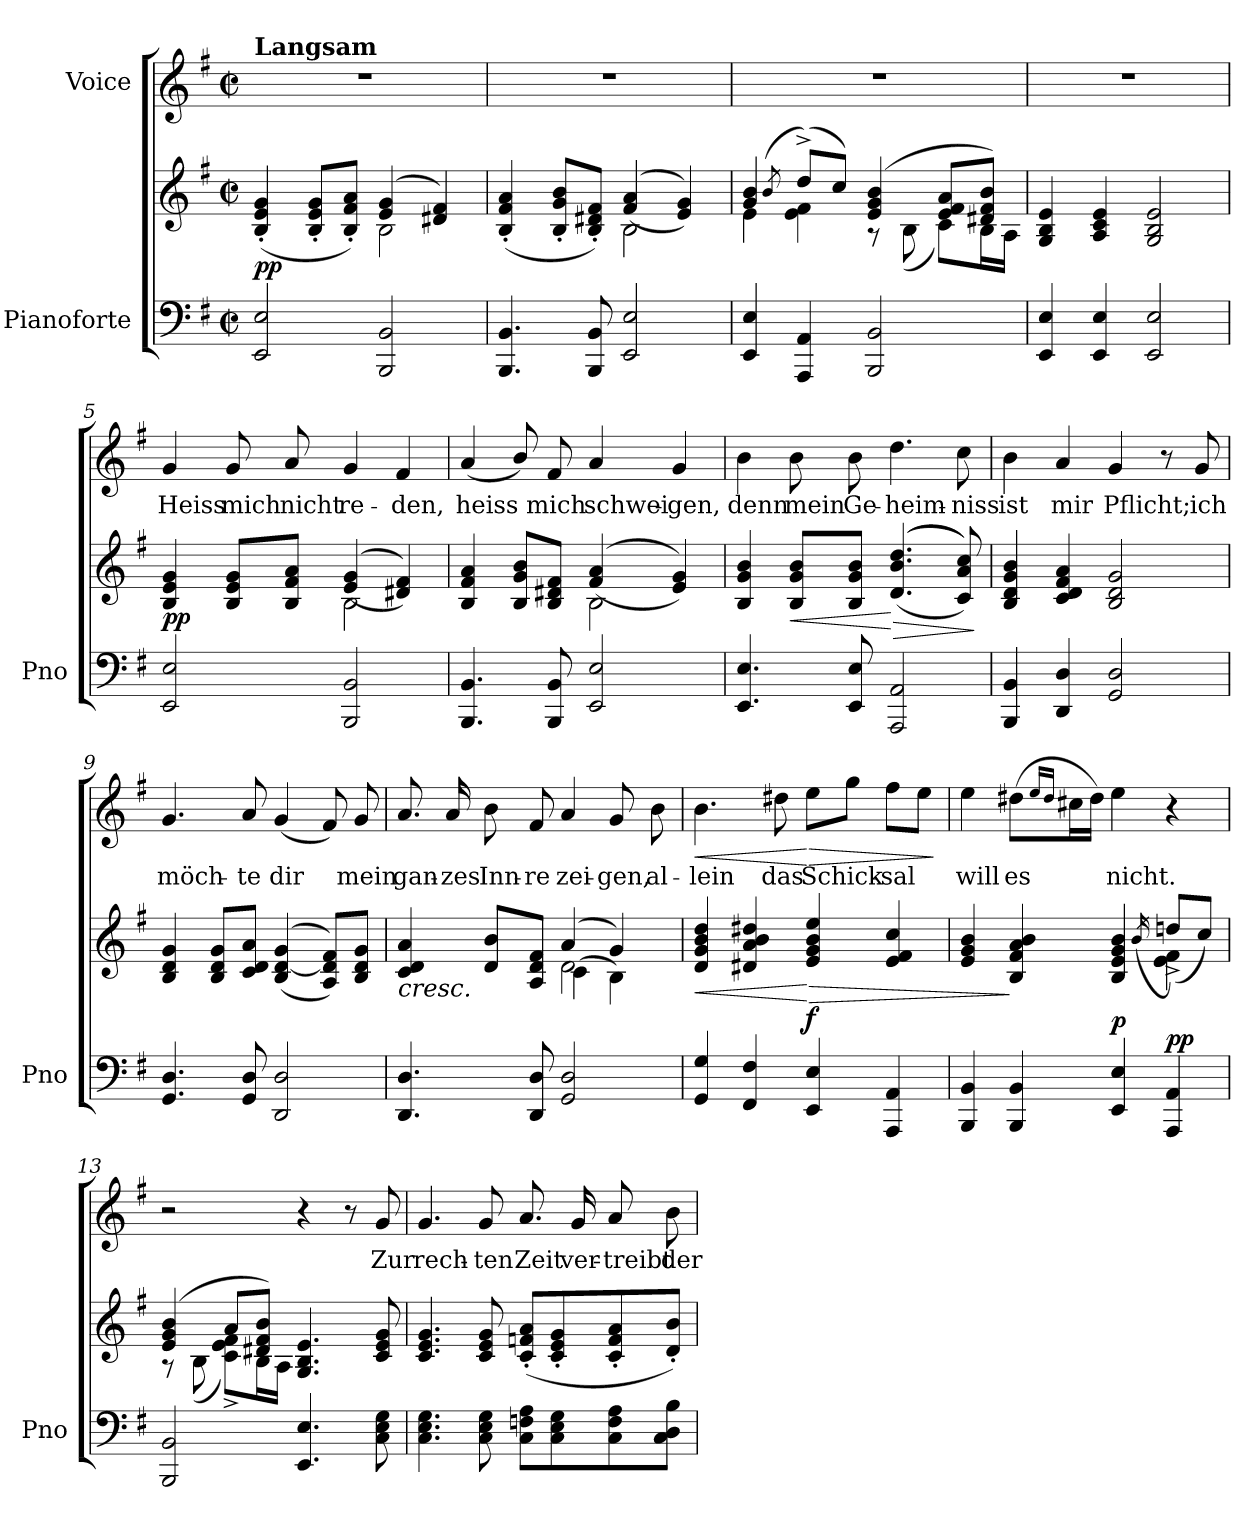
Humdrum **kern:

**kern	**kern	**dynam	**kern	**text	**dynam
*part2	*part2	*part2	*part1	*part1	*part1
*staff3	*staff2	*staff2/3	*staff1	*staff1	*staff1
*I"Pianoforte	*	*	*I"Voice	*	*
*I'Pno	*	*	*	*	*
*clefF4	*clefG2	*	*clefG2	*	*
*k[f#]	*k[f#]	*	*k[f#]	*	*
*G:	*G:	*	*G:	*	*
*M2/2	*M2/2	*	*M2/2	*	*
*met(c|)	*met(c|)	*	*met(c|)	*	*
=1	=1	=1	=1	=1	=1
*	*^	*	*	*	*
!	!	!	!	!LO:TX:a:B:t=Langsam	!	!
!	!	!	!LO:DY:b	!	!	!
2EE/ 2E/	(<4B/'< 4e/'< 4g/'<	2ryy	pp	1r	.	.
.	8B/'< 8e/'< 8g/'<L	.	.	.	.	.
.	8B/'< 8f#/'< 8a/'<J)	.	.	.	.	.
2BBB/ 2BB/	(4e/ 4g/	2B\	.	.	.	.
.	4d#X/ 4f#/)	.	.	.	.	.
=2	=2	=2	=2	=2	=2	=2
4.BBB/ 4.BB/	(<4B/'< 4f#/'< 4a/'<	2ryy	.	1r	.	.
.	8B/'< 8g/'< 8b/'<L	.	.	.	.	.
8BBB/ 8BB/	8B/'< 8d#X/'< 8f#/'<J)	.	.	.	.	.
2EE/ 2E/	((4f#/ 4a/	2B\	.	.	.	.
.	4e/ 4g/))	.	.	.	.	.
=3	=3	=3	=3	=3	=3	=3
4EE/ 4E/	4g/ 4b/	4e\	.	1r	.	.
.	(>8qb/	.	.	.	.	.
4AAA/ 4AA/	(8dd^/L)	4e\ 4f#\	.	.	.	.
.	8cc/J)	.	.	.	.	.
2BBB/ 2BB/	(4e/ 4g/ 4b/	8r	.	.	.	.
.	.	(8B\	.	.	.	.
.	8e/ 8f#/ 8a/L	8c\L)	.	.	.	.
.	8d#X/ 8f#/ 8b/J)	16B\L	.	.	.	.
.	.	16A\JJ	.	.	.	.
*	*v	*v	*	*	*	*
=4	=4	=4	=4	=4	=4
4EE/ 4E/	4G/ 4B/ 4e/	.	1r	.	.
4EE/ 4E/	4A/ 4c/ 4e/	.	.	.	.
2EE/ 2E/	2G/ 2B/ 2e/	.	.	.	.
!!LO:LB:g=z
=5	=5	=5	=5	=5	=5
*	*^	*	*	*	*
!	!	!	!LO:DY:a=2	!	!LO:LY:b	!
2EE/ 2E/	4B/ 4e/ 4g/	2ryy	pp	4g/	Heiss	.
!	!	!	!	!	!LO:LY:b	!
.	8B/ 8e/ 8g/L	.	.	8g/	mich	.
!	!	!	!	!	!LO:LY:b	!
.	8B/ 8f#/ 8a/J	.	.	8a/	nicht	.
!	!	!	!	!	!LO:LY:b	!
2BBB/ 2BB/	((4e/ 4g/	2B\	.	4g/	re-	.
!	!	!	!	!	!LO:LY:b	!
.	4d#X/ 4f#/))	.	.	4f#/	-den,	.
=6	=6	=6	=6	=6	=6	=6
!	!	!	!	!	!LO:LY:b	!
4.BBB/ 4.BB/	4B/ 4f#/ 4a/	2ryy	.	(<4a/	heiss	.
.	8B/ 8g/ 8b/L	.	.	8b/)	.	.
!	!	!	!	!	!LO:LY:b	!
8BBB/ 8BB/	8B/ 8d#X/ 8f#/J	.	.	8f#/	mich	.
!	!	!	!	!	!LO:LY:b	!
2EE/ 2E/	((4f#/ 4a/	2B\	.	4a/	schwei-	.
!	!	!	!	!	!LO:LY:b	!
.	4e/ 4g/))	.	.	4g/	-gen,	.
*	*v	*v	*	*	*	*
=7	=7	=7	=7	=7	=7
!	!	!	!	!LO:LY:b	!
4.EE/ 4.E/	4B/ 4g/ 4b/	.	4b\	denn	.
!	!	!LO:HP:b	!	!LO:LY:b	!
.	8B/ 8g/ 8b/L	<	8b\	mein	.
!	!	!	!	!LO:LY:b	!
8EE/ 8E/	8B/ 8g/ 8b/J	.	8b\	Ge-	.
!	!	!LO:HP:n=1:b	!	!LO:LY:b	!
2AAA/ 2AA/	(>((<4.d/ 4.b/ 4.dd/	[ >	4.dd\	-heim-	.
!	!	!	!	!LO:LY:b	!
.	8c/ 8a/ 8cc/)))	.	8cc\	-niss	.
.	.	]	.	.	.
!!LO:LB:g=z
=8	=8	=8	=8	=8	=8
!	!	!	!	!LO:LY:b	!
4BBB/ 4BB/	4B/ 4d/ 4g/ 4b/	.	4b\	ist	.
!	!	!	!	!LO:LY:b	!
4DD/ 4D/	4c/ 4d/ 4f#/ 4a/	.	4a/	mir	.
!	!	!	!	!LO:LY:b	!
2GG/ 2D/	2B/ 2d/ 2g/	.	4g/	Pflicht;	.
.	.	.	8r	.	.
!	!	!	!	!LO:LY:b	!
.	.	.	8g/	ich	.
=9	=9	=9	=9	=9	=9
!	!	!	!	!LO:LY:b	!
4.GG/ 4.D/	4B/ 4d/ 4g/	.	4.g/	möch-	.
.	8B/ 8d/ 8g/L	.	.	.	.
!	!	!	!	!LO:LY:b	!
8GG/ 8D/	8c/ 8d/ 8a/J	.	8a/	-te	.
!	!	!	!	!LO:LY:b	!
2DD/ 2D/	(<(4B/ [<4d/ 4g/	.	(4g/	dir	.
.	8A/ 8d/] 8f#/L))	.	8f#/)	.	.
!	!	!	!	!LO:LY:b	!
.	8B/ 8d/ 8g/J	.	8g/	mein	.
=10	=10	=10	=10	=10	=10
*	*^	*	*	*	*
*	*	*^	*	*	*	*
!	!LO:TX:b:i:t=cresc.	!	!	!	!	!	!
!	!	!	!	!	!	!LO:LY:b	!
4.DD/ 4.D/	4c/ 4d/ 4a/	2ryy	2ryy	.	8.a/	gan-	.
!	!	!	!	!	!	!LO:LY:b	!
.	.	.	.	.	16a/	-zes	.
!	!	!	!	!	!	!LO:LY:b	!
.	8d/ 8b/L	.	.	.	8b\	Inn-	.
!	!	!	!	!	!	!LO:LY:b	!
8DD/ 8D/	8A/ 8d/ 8f#/J	.	.	.	8f#/	-re	.
!	!	!	!	!	!	!LO:LY:b	!
2GG/ 2D/	(>4a/	2d\	(4c\	.	4a/	zei-	.
!	!	!	!	!	!	!LO:LY:b	!
.	4g/)	.	4B\)	.	8g/	-gen,	.
!	!	!	!	!	!	!LO:LY:b	!
.	.	.	.	.	8b\	al-	.
*	*v	*v	*v	*	*	*	*
!!LO:LB:g=z
=11	=11	=11	=11	=11	=11
!	!	!LO:HP:b	!	!LO:LY:b	!LO:HP:b
4GG/ 4G/	4d/ 4g/ 4b/ 4dd/	<	4.b\	-lein	<
4FF#/ 4F#/	4d#X/ 4a/ 4b/ 4dd#X/	.	.	.	.
!	!	!	!	!LO:LY:b	!
.	.	.	8dd#X\	das	.
!	!	!LO:HP:n=1:b	!	!LO:LY:b	!LO:HP:n=1:b
!	!	!LO:DY:n=1:a=2	!	!	!
4EE/ 4E/	4e/ 4g/ 4b/ 4ee/	[ > f	8ee\L	Schick-	[ >
.	.	.	8gg\J	.	.
!	!	!	!	!LO:LY:b	!
4AAA/ 4AA/	4e/ 4f#/ 4cc/	.	8ff#\L	-sal	.
.	.	.	8ee\J	.	.
.	.	.	.	.	]
=12	=12	=12	=12	=12	=12
*	*^	*	*	*	*
!	!	!	!	!	!LO:LY:b	!
4BBB/ 4BB/	4e/ 4g/ 4b/	2.ryy	.	4ee\	will	.
!	!	!	!	!	!LO:LY:b	!
4BBB/ 4BB/	4B/ 4f#/ 4a/ 4b/	.	]	(8dd#X\L	es	.
.	.	.	.	16qee/LL	.	.
.	.	.	.	16qdd#/JJ	.	.
.	.	.	.	16cc#X\L	.	.
.	.	.	.	16dd#\JJ)	.	.
!	!	!	!LO:DY:a=2	!	!LO:LY:b	!
4EE/ 4E/	4B/ 4e/ 4g/ 4b/	.	p	4ee\	nicht.	.
.	.	(>16qb/	.	.	.	.
!	!	!	!LO:DY:a=2	!	!	!
4AAA/ 4AA/	4e\ 4f#\	(8ddn^/L)	pp	4r	.	.
.	.	8cc/J)	.	.	.	.
=13	=13	=13	=13	=13	=13	=13
2BBB/ 2BB/	(>4e/ 4g/ 4b/	8r	.	2r	.	.
.	.	(8B\	.	.	.	.
.	8a/L	8c\^ 8e\^ 8f#\^L)	.	.	.	.
.	8d#X/ 8f#/ 8b/J)	16B\L	.	.	.	.
.	.	16A\JJ	.	.	.	.
4.EE/ 4.E/	4.G/ 4.B/ 4.e/	2ryy	.	4r	.	.
.	.	.	.	8r	.	.
!	!	!	!	!	!LO:LY:b	!
8C\ 8E\ 8G\	8c/ 8e/ 8g/	.	.	8g/	Zur	.
*	*v	*v	*	*	*	*
!!LO:PB:g=z
=14	=14	=14	=14	=14	=14
!	!	!	!	!LO:LY:b	!
4.C\ 4.E\ 4.G\	4.c/ 4.e/ 4.g/	.	4.g/	rech-	.
!	!	!	!	!LO:LY:b	!
8C\ 8E\ 8G\	8c/ 8e/ 8g/	.	8g/	-ten	.
!	!	!	!	!LO:LY:b	!
8C\ 8Fn\ 8A\L	(8c/' 8fn/' 8a/'L	.	8.a/	Zeit	.
8C\ 8E\ 8G\	8c/' 8e/' 8g/'	.	.	.	.
!	!	!	!	!LO:LY:b	!
.	.	.	16g/	ver-	.
!	!	!	!	!LO:LY:b	!
8C\ 8F\ 8A\	8c/' 8f/' 8a/'	.	8a/	-treibt	.
!	!	!	!	!LO:LY:b	!
8C\ 8D\ 8B\J	8d/' 8b/'J)	.	8b\	der	.
=	=	=	=	=	=
*-	*-	*-	*-	*-	*-
